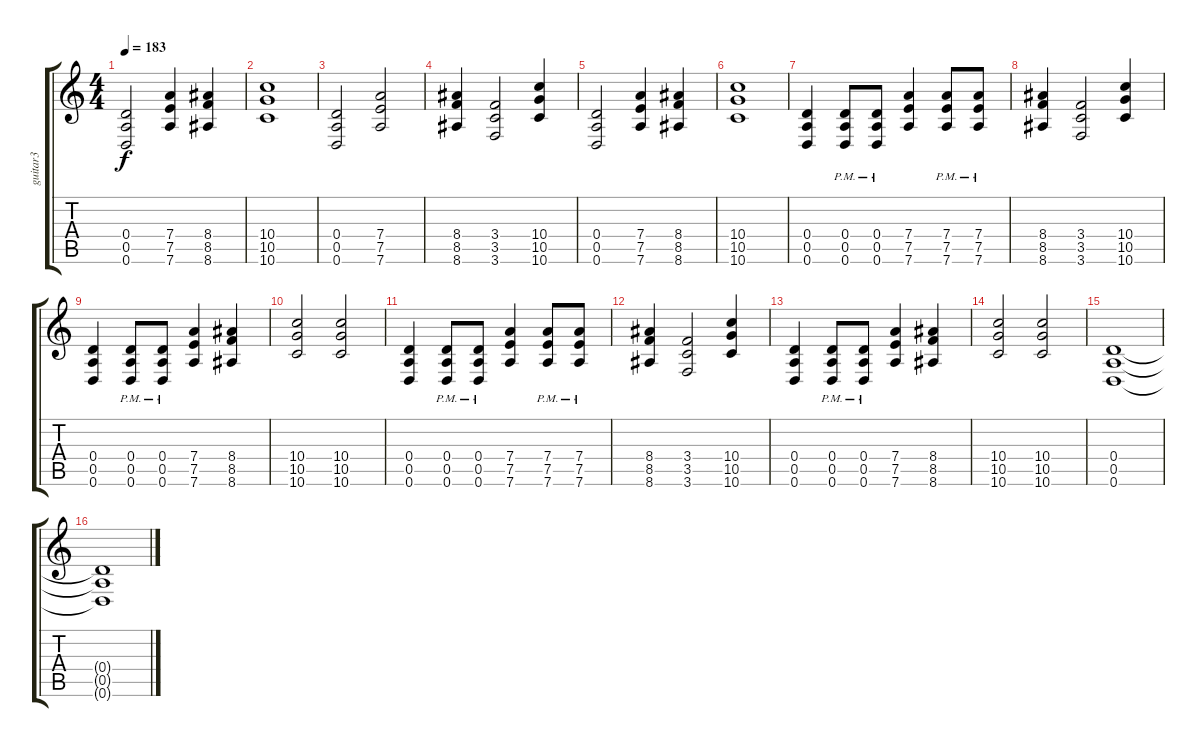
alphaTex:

\track ("guitar3" "guitar3") {instrument distortionguitar}
\staff {score tabs}
\tuning (E4 B3 G3 D3 A2 D2) {hide}
\ts (4 4)
\tempo 183
\clef g2
\ks c
(0.4 0.5 0.6).2{dy f} (7.4 7.5 7.6).4 (8.4 8.5 8.6).4 |
(10.4 10.5 10.6).1 |
(0.4 0.5 0.6).2 (7.4 7.5 7.6).2 |
(8.4 8.5 8.6).4 (3.4 3.5 3.6).2 (10.4 10.5 10.6).4 |
(0.4 0.5 0.6).2 (7.4 7.5 7.6).4 (8.4 8.5 8.6).4 |
(10.4 10.5 10.6).1 |
(0.4 0.5 0.6).4 (0.4{pm} 0.5{pm} 0.6{pm}).8 (0.4{pm} 0.5{pm} 0.6{pm}).8 (7.4 7.5 7.6).4 (7.4{pm} 7.5{pm} 7.6{pm}).8 (7.4{pm} 7.5{pm} 7.6{pm}).8 |
(8.4 8.5 8.6).4 (3.4 3.5 3.6).2 (10.4 10.5 10.6).4 |
(0.4 0.5 0.6).4 (0.4{pm} 0.5{pm} 0.6{pm}).8 (0.4{pm} 0.5{pm} 0.6{pm}).8 (7.4 7.5 7.6).4 (8.4 8.5 8.6).4 |
(10.4 10.5 10.6).2 (10.4 10.5 10.6).2 |
(0.4 0.5 0.6).4 (0.4{pm} 0.5{pm} 0.6{pm}).8 (0.4{pm} 0.5{pm} 0.6{pm}).8 (7.4 7.5 7.6).4 (7.4{pm} 7.5{pm} 7.6{pm}).8 (7.4{pm} 7.5{pm} 7.6{pm}).8 |
(8.4 8.5 8.6).4 (3.4 3.5 3.6).2 (10.4 10.5 10.6).4 |
(0.4 0.5 0.6).4 (0.4{pm} 0.5{pm} 0.6{pm}).8 (0.4{pm} 0.5{pm} 0.6{pm}).8 (7.4 7.5 7.6).4 (8.4 8.5 8.6).4 |
(10.4 10.5 10.6).2 (10.4 10.5 10.6).2 |
(0.4 0.5 0.6).1 |
(0.4{t} 0.5{t} 0.6{t}).1{volume 2}
